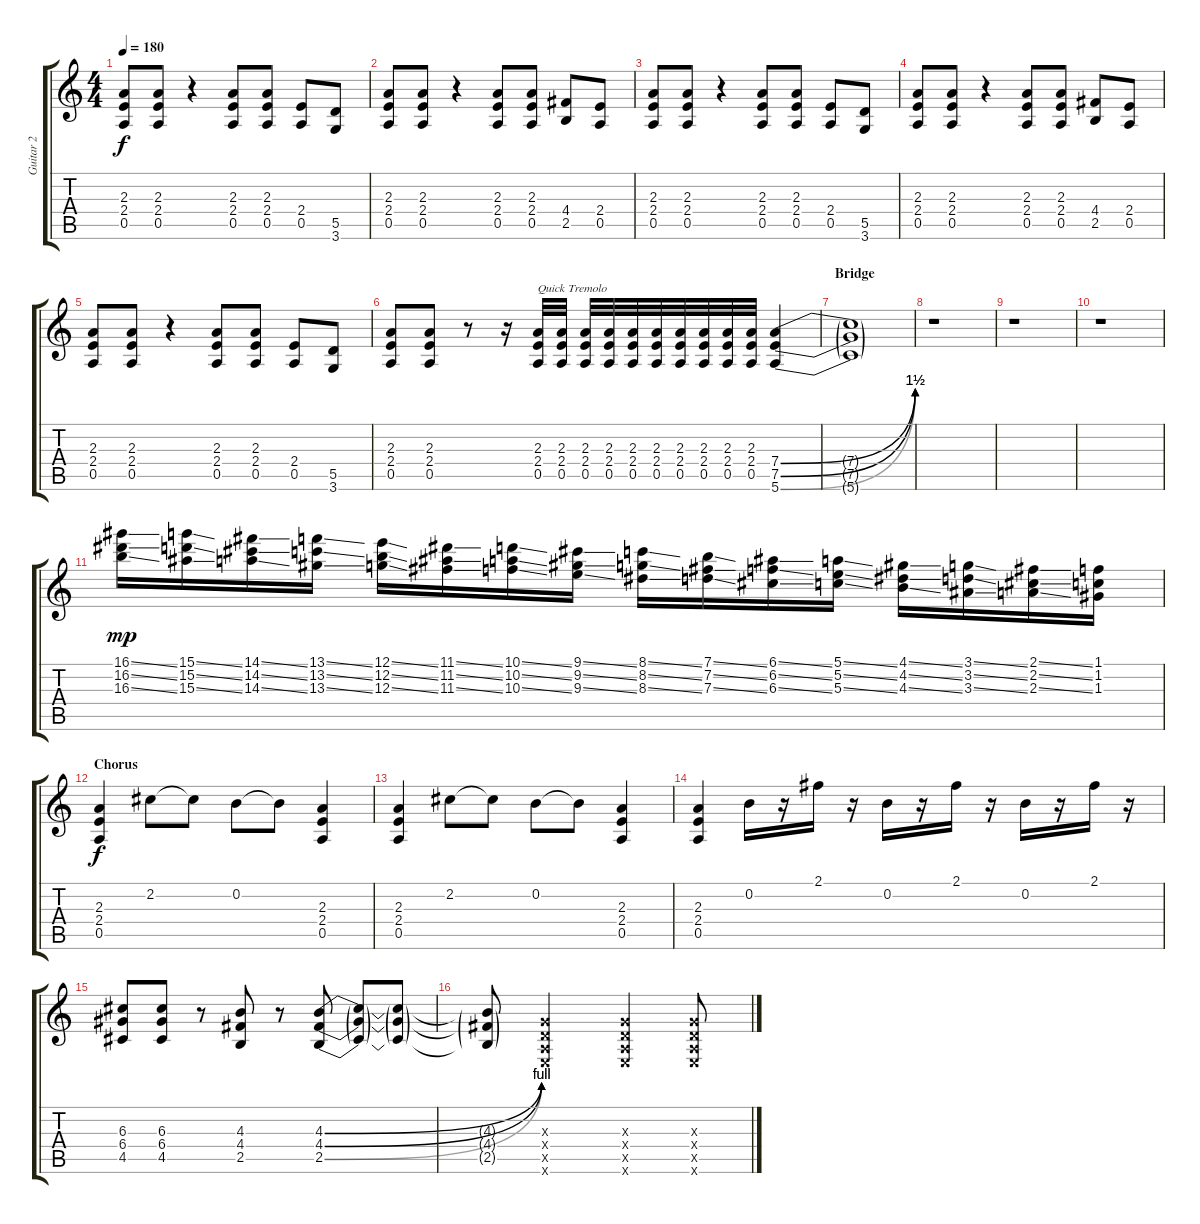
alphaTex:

\track ("Guitar 2" "Guitar 2") {instrument distortionguitar}
\staff {score tabs}
\tuning (E4 B3 G3 D3 A2 E2) {hide}
\ts (4 4)
\tempo 180
\clef g2
\ks c
(2.3 2.4 0.5).8{dy f} (2.3 2.4 0.5).8 r.4 (2.3 2.4 0.5).8 (2.3 2.4 0.5).8 (2.4 0.5).8 (5.5 3.6).8 |
(2.3 2.4 0.5).8 (2.3 2.4 0.5).8 r.4 (2.3 2.4 0.5).8 (2.3 2.4 0.5).8 (4.4 2.5).8 (2.4 0.5).8 |
(2.3 2.4 0.5).8 (2.3 2.4 0.5).8 r.4 (2.3 2.4 0.5).8 (2.3 2.4 0.5).8 (2.4 0.5).8 (5.5 3.6).8 |
(2.3 2.4 0.5).8 (2.3 2.4 0.5).8 r.4 (2.3 2.4 0.5).8 (2.3 2.4 0.5).8 (4.4 2.5).8 (2.4 0.5).8 |
(2.3 2.4 0.5).8 (2.3 2.4 0.5).8 r.4 (2.3 2.4 0.5).8 (2.3 2.4 0.5).8 (2.4 0.5).8 (5.5 3.6).8 |
(2.3 2.4 0.5).8 (2.3 2.4 0.5).8 r.8 r.16 (2.3 2.4 0.5).32{txt "Quick Tremolo"} (2.3 2.4 0.5).32 (2.3 2.4 0.5).32 (2.3 2.4 0.5).32 (2.3 2.4 0.5).32 (2.3 2.4 0.5).32 (2.3 2.4 0.5).32 (2.3 2.4 0.5).32 (2.3 2.4 0.5).32 (2.3 2.4 0.5).32 (7.4{be (bend 0 0 60 6)} 7.5{be (bend 0 0 60 6)} 5.6{be (bend 0 0 60 6)}).4 |
\section ("" "Bridge")
(7.4{t} 7.5{t} 5.6{t}).1 |
r.1 |
r.1 |
r.1 |
(16.1{ss} 16.2{ss} 16.3{ss}).16{dy mp} (15.1{ss} 15.2{ss} 15.3{ss}).16 (14.1{ss} 14.2{ss} 14.3{ss}).16 (13.1{ss} 13.2{ss} 13.3{ss}).16 (12.1{ss} 12.2{ss} 12.3{ss}).16 (11.1{ss} 11.2{ss} 11.3{ss}).16 (10.1{ss} 10.2{ss} 10.3{ss}).16 (9.1{ss} 9.2{ss} 9.3{ss}).16 (8.1{ss} 8.2{ss} 8.3{ss}).16 (7.1{ss} 7.2{ss} 7.3{ss}).16 (6.1{ss} 6.2{ss} 6.3{ss}).16 (5.1{ss} 5.2{ss} 5.3{ss}).16 (4.1{ss} 4.2{ss} 4.3{ss}).16 (3.1{ss} 3.2{ss} 3.3{ss}).16 (2.1{ss} 2.2{ss} 2.3{ss}).16 (1.1 1.2 1.3).16 |
\section ("" "Chorus")
(2.3 2.4 0.5).4{dy f} 2.2.8 2.2{t}.8 0.2.8 0.2{t}.8 (2.3 2.4 0.5).4 |
(2.3 2.4 0.5).4 2.2.8 2.2{t}.8 0.2.8 0.2{t}.8 (2.3 2.4 0.5).4 |
(2.3 2.4 0.5).4 0.2.16 r.16 2.1.16 r.16 0.2.16 r.16 2.1.16 r.16 0.2.16 r.16 2.1.16 r.16 |
(6.3 6.4 4.5).8 (6.3 6.4 4.5).8 r.8 (4.3 4.4 2.5).8 r.8 (4.3{be (bend 0 0 60 4)} 4.4{be (bend 0 0 60 4)} 2.5{be (bend 0 0 60 4)}).8 (4.3{t} 4.4{t} 2.5{t}).8 (4.3{t} 4.4{t} 2.5{t}).8 |
(4.3{t} 4.4{t} 2.5{t}).8 (0.3{x} 0.4{x} 0.5{x} 0.6{x}).2 (0.3{x} 0.4{x} 0.5{x} 0.6{x}).4 (0.3{x} 0.4{x} 0.5{x} 0.6{x}).8
